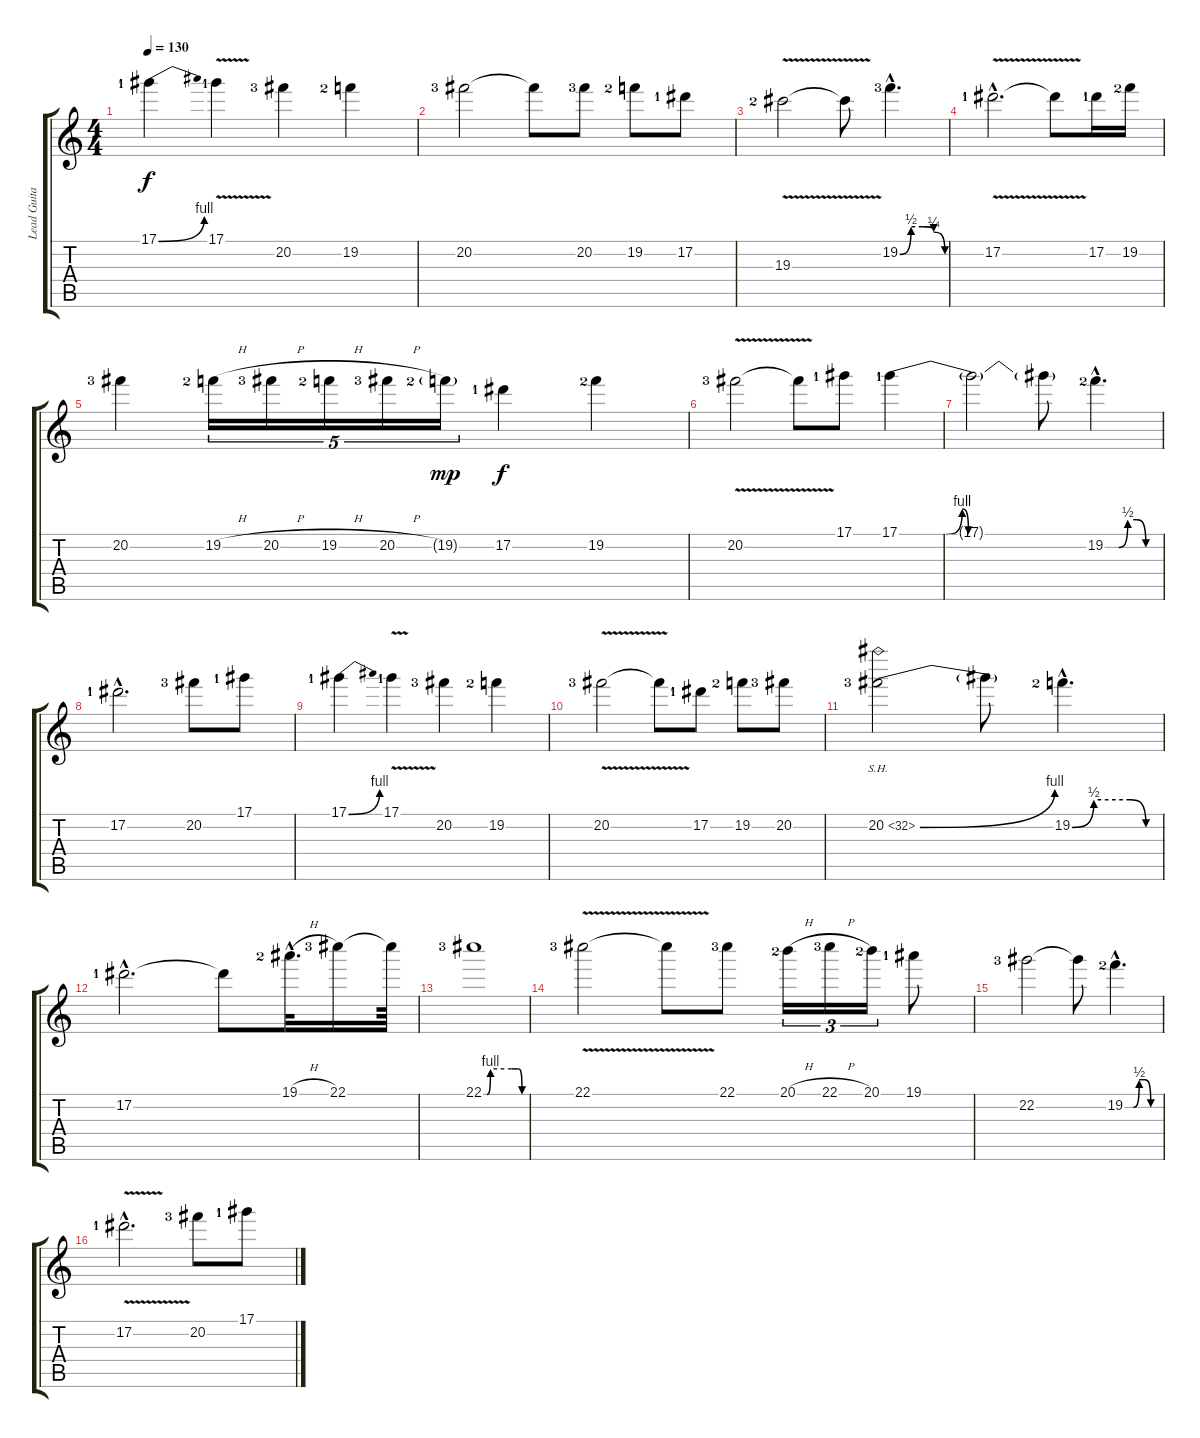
\track ("Lead Guitar" "Lead Guita") {instrument overdrivenguitar}
\staff {score tabs}
\tuning (Eb4 Bb3 Gb3 Db3 Ab2 Eb2) {hide}
\ts (4 4)
\tempo 130
\clef g2
\ks c
17.1{be (bend 0 0 60 4) lf 2}.4{dy f} 17.1{v lf 2}.4 20.2{lf 4}.4 19.2{lf 3}.4 |
20.2{lf 4}.2 20.2{t}.8 20.2{lf 4}.8 19.2{lf 3}.8 17.2{lf 2}.8 |
19.3{v lf 3}.2 19.3{t}.8 19.2{be (custom 0 0 15 2 30 2 45 1 60 0) hac lf 4}.4{d} |
17.2{v hac lf 2}.2{d} 17.2{t}.8 17.2{lf 2}.16 19.2{lf 3}.16 |
20.2{lf 4}.4 19.2{h lf 3}.16{tu (5 4)} 20.2{h lf 4}.16{tu (5 4)} 19.2{h lf 3}.16{tu (5 4)} 20.2{h lf 4}.16{tu (5 4)} 19.2{g lf 3}.16{tu (5 4) dy mp} 17.2{lf 2}.4{dy f} 19.2{lf 3}.4 |
20.2{v lf 4}.2 20.2{t}.8 17.1{lf 2}.8 17.1{be (custom 0 0 15 0 20 4 22 0 25 0 30 0 45 0 60 0) lf 2}.4 |
17.1{t}.2 17.1{t}.8 19.2{be (custom 0 0 15 0 25 2 35 2 45 0 60 0) hac lf 3}.4{d} |
17.2{hac lf 2}.2{d} 20.2{lf 4}.8 17.1{lf 2}.8 |
17.1{be (bend 0 0 60 4) lf 2}.4 17.1{v lf 2}.4 20.2{lf 4}.4 19.2{lf 3}.4 |
20.2{v lf 4}.2 20.2{t}.8 17.2{lf 2}.8 19.2{lf 3}.8 20.2{lf 4}.8 |
20.2{be (bend 0 0 60 4) sh 12 lf 4}.2 20.2{t}.8 19.2{be (custom 0 0 15 2 40 2 51 0 60 0) hac lf 3}.4{d} |
17.2{hac lf 2}.2{d} 17.2{t}.8 19.1{h hac lf 3}.32{d} 22.1{lf 4}.16 22.1{t}.64 |
22.1{be (custom 0 0 5 0 10 4 40 4 50 4 55 0 60 0) lf 4}.1 |
22.1{v lf 4}.2 22.1{t}.8 22.1{lf 4}.8 20.1{h lf 3}.16{tu (3 2)} 22.1{h lf 4}.16{tu (3 2)} 20.1{lf 3}.16{tu (3 2)} 19.1{lf 2}.8 |
22.2{lf 4}.2 22.2{t}.8 19.2{be (custom 0 0 15 0 25 2 35 2 45 0 60 0) hac lf 3}.4{d} |
17.2{v hac lf 2}.2{d} 20.2{lf 4}.8 17.1{lf 2}.8
